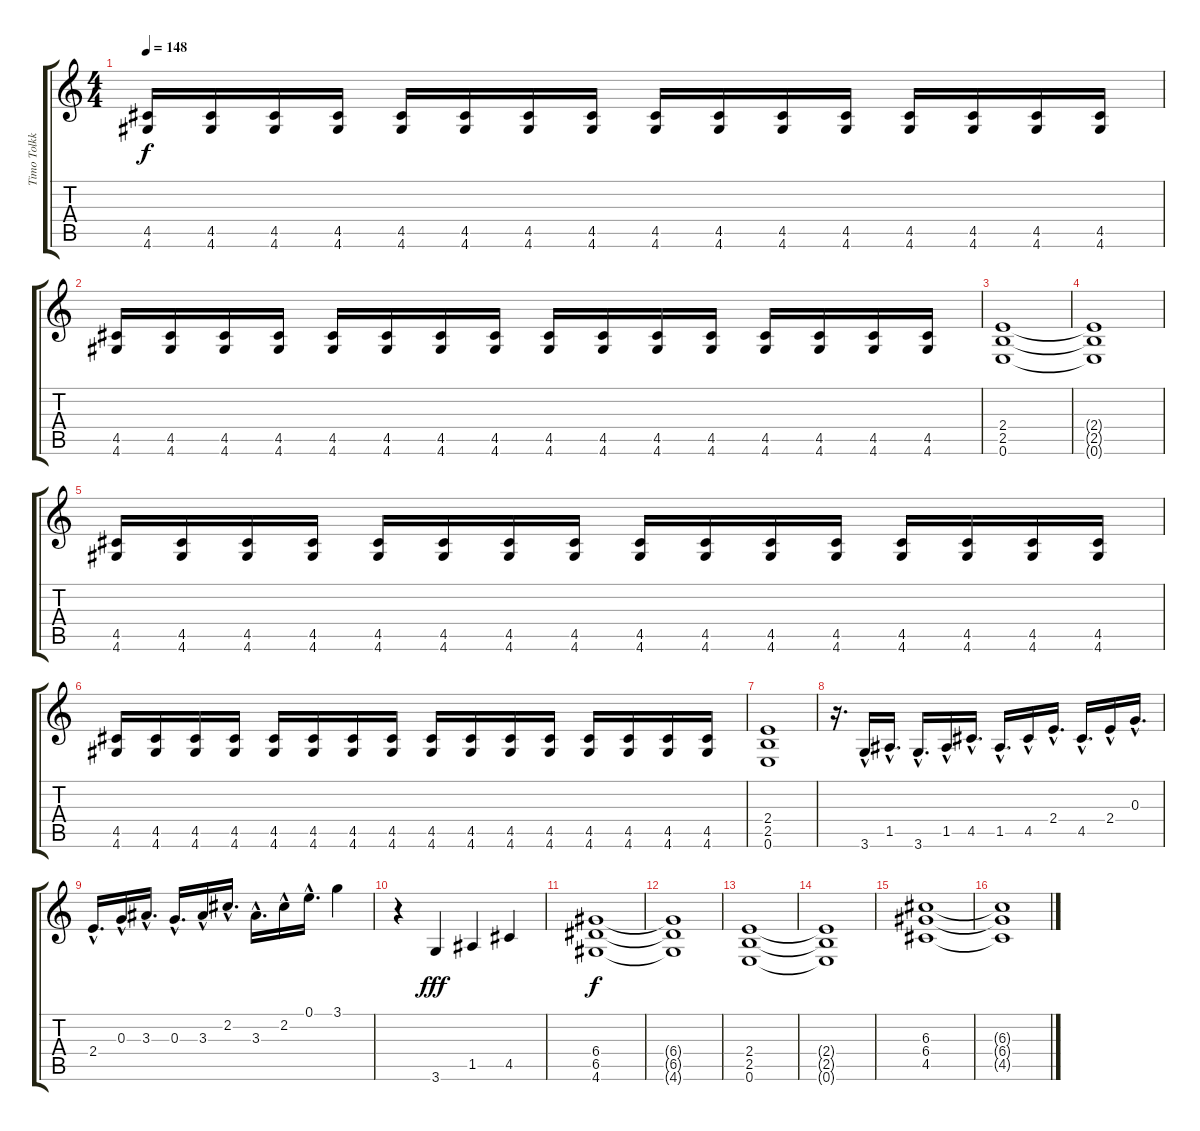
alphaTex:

\track ("Timo Tolkki" "Timo Tolkk") {instrument distortionguitar}
\staff {score tabs}
\tuning (E4 B3 G3 D3 A2 E2) {hide}
\ts (4 4)
\tempo 148
\clef g2
\ks c
(4.5 4.6).16{dy f} (4.5 4.6).16 (4.5 4.6).16 (4.5 4.6).16 (4.5 4.6).16 (4.5 4.6).16 (4.5 4.6).16 (4.5 4.6).16 (4.5 4.6).16 (4.5 4.6).16 (4.5 4.6).16 (4.5 4.6).16 (4.5 4.6).16 (4.5 4.6).16 (4.5 4.6).16 (4.5 4.6).16 |
(4.5 4.6).16 (4.5 4.6).16 (4.5 4.6).16 (4.5 4.6).16 (4.5 4.6).16 (4.5 4.6).16 (4.5 4.6).16 (4.5 4.6).16 (4.5 4.6).16 (4.5 4.6).16 (4.5 4.6).16 (4.5 4.6).16 (4.5 4.6).16 (4.5 4.6).16 (4.5 4.6).16 (4.5 4.6).16 |
(2.4 2.5 0.6).1 |
(2.4{t} 2.5{t} 0.6{t}).1 |
(4.5 4.6).16 (4.5 4.6).16 (4.5 4.6).16 (4.5 4.6).16 (4.5 4.6).16 (4.5 4.6).16 (4.5 4.6).16 (4.5 4.6).16 (4.5 4.6).16 (4.5 4.6).16 (4.5 4.6).16 (4.5 4.6).16 (4.5 4.6).16 (4.5 4.6).16 (4.5 4.6).16 (4.5 4.6).16 |
(4.5 4.6).16 (4.5 4.6).16 (4.5 4.6).16 (4.5 4.6).16 (4.5 4.6).16 (4.5 4.6).16 (4.5 4.6).16 (4.5 4.6).16 (4.5 4.6).16 (4.5 4.6).16 (4.5 4.6).16 (4.5 4.6).16 (4.5 4.6).16 (4.5 4.6).16 (4.5 4.6).16 (4.5 4.6).16 |
(2.4 2.5 0.6).1 |
r.16{d} 3.6{hac}.16 1.5{hac}.16{d} 3.6{hac}.16{d} 1.5{hac}.16 4.5{hac}.16{d} 1.5{hac}.16{d} 4.5{hac}.16 2.4{hac}.16{d} 4.5{hac}.16{d} 2.4{hac}.16 0.3{hac}.16{d} |
2.4{hac}.16{d} 0.3{hac}.16 3.3{hac}.16{d} 0.3{hac}.16{d} 3.3{hac}.16 2.2{hac}.16{d} 3.3{hac}.16{d} 2.2{hac}.16 0.1{hac}.16{d} 3.1.4 |
r.4 3.6.4{dy fff} 1.5.4 4.5.4 |
(6.4 6.5 4.6).1{dy f} |
(6.4{t} 6.5{t} 4.6{t}).1 |
(2.4 2.5 0.6).1 |
(2.4{t} 2.5{t} 0.6{t}).1 |
(6.3 6.4 4.5).1 |
(6.3{t} 6.4{t} 4.5{t}).1
